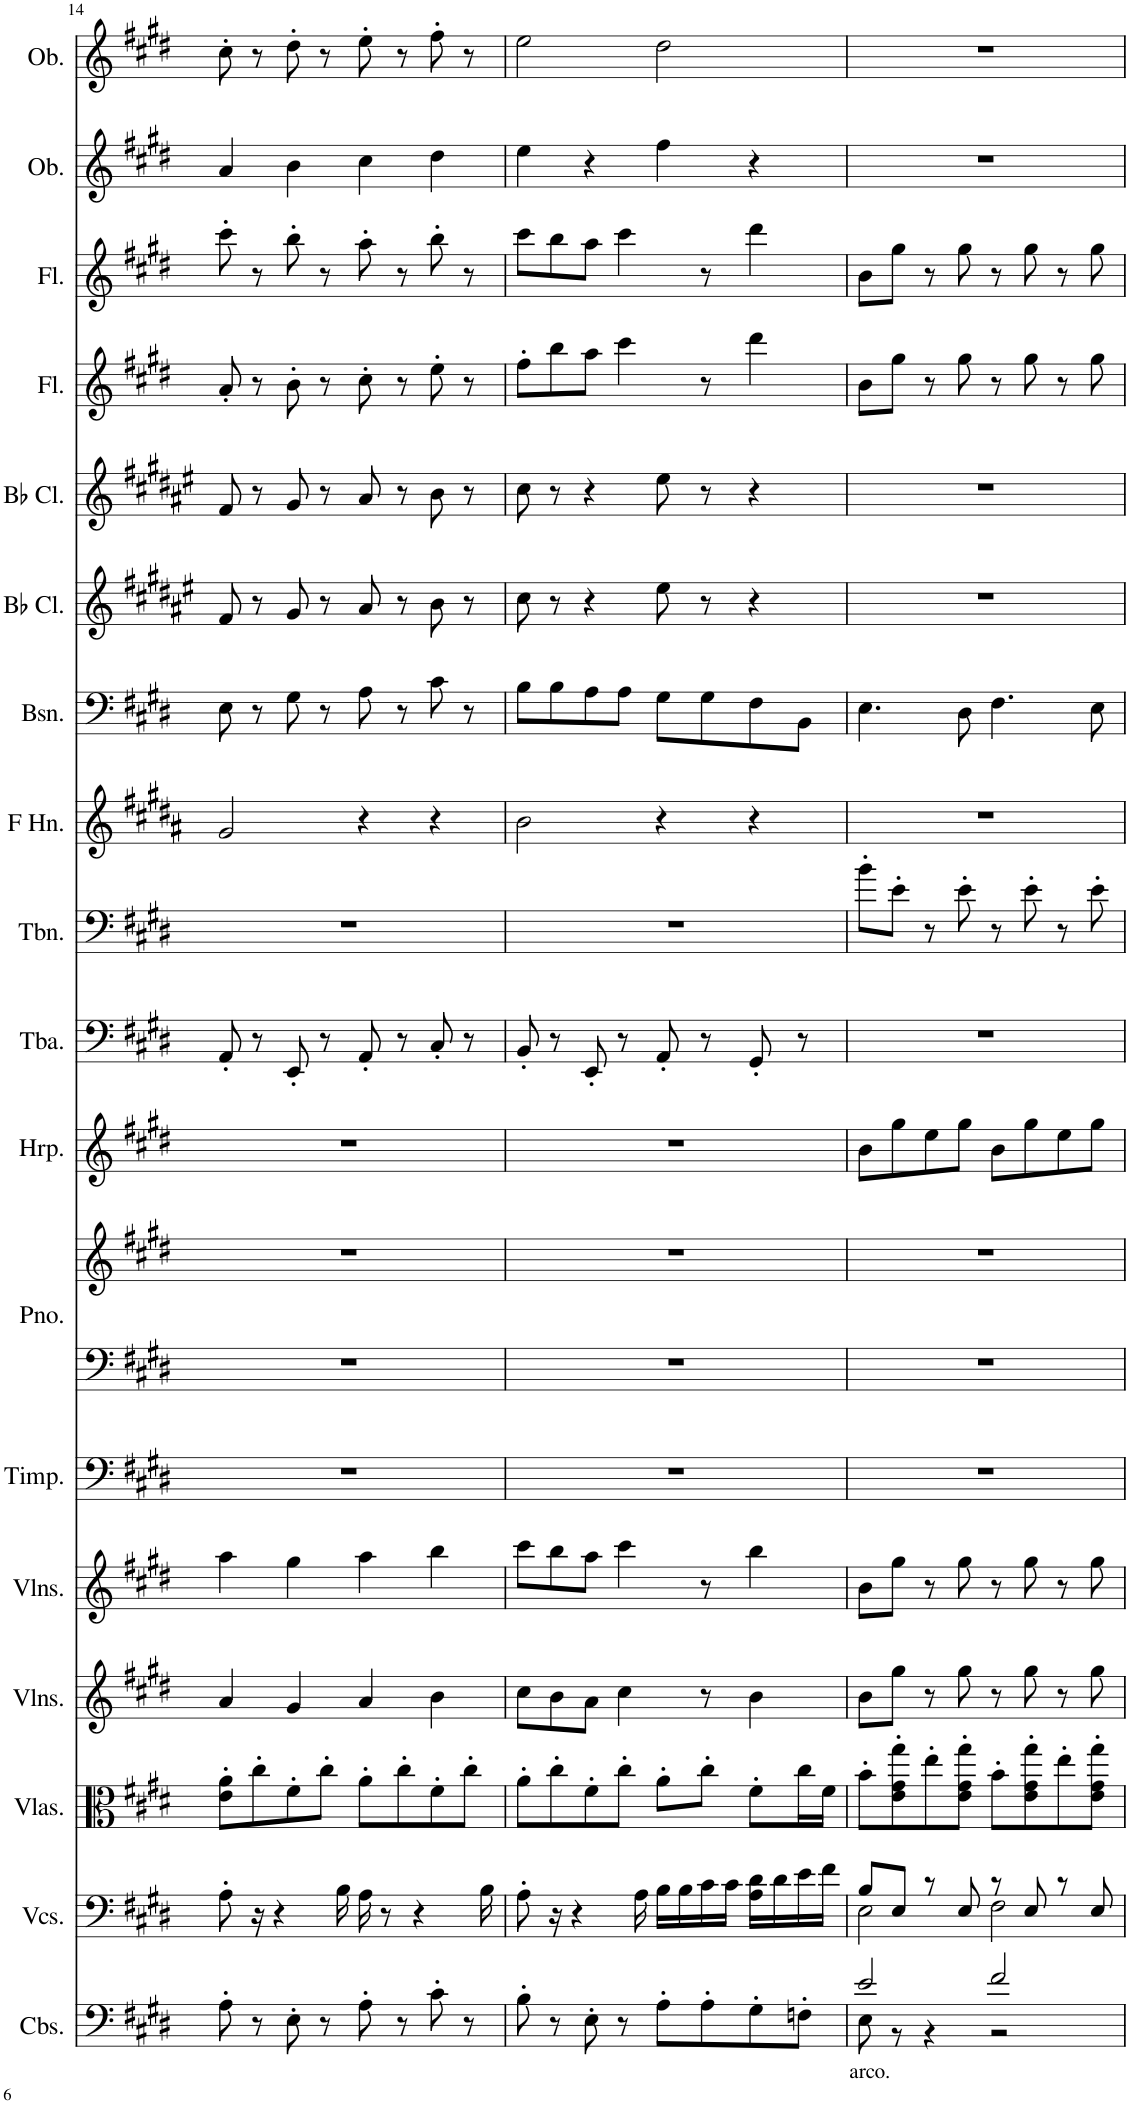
**kern	**kern	**kern	**kern	**kern	**kern	**kern	**kern	**kern	**kern	**kern	**kern	**kern	**kern	**kern	**kern	**kern	**kern	**kern
*part18	*part17	*part16	*part15	*part14	*part13	*part12	*part12	*part11	*part10	*part9	*part8	*part7	*part6	*part5	*part4	*part3	*part2	*part1
*staff19	*staff18	*staff17	*staff16	*staff15	*staff14	*staff13	*staff12	*staff11	*staff10	*staff9	*staff8	*staff7	*staff6	*staff5	*staff4	*staff3	*staff2	*staff1
*I"Contrabasses	*I"Violoncellos	*I"Violas	*I"Violins	*I"Violins	*I"Timpani	*I"Piano	*	*I"Harp	*I"Tuba	*I"Trombone	*I"Horn in F	*I"Bassoon	*I"Bb Clarinet	*I"Bb Clarinet	*I"Flute	*I"Flute	*I"Oboe	*I"Oboe
*I'Cbs.	*I'Vcs.	*I'Vlas.	*I'Vlns.	*I'Vlns.	*I'Timp.	*I'Pno.	*	*I'Hrp.	*I'Tba.	*I'Tbn.	*	*I'Bsn.	*I'Bb Cl.	*I'Bb Cl.	*I'Fl.	*I'Fl.	*I'Ob.	*I'Ob.
!!LO:PB:g=z
*clefF4	*clefF4	*clefC3	*clefG2	*clefG2	*clefF4	*clefF4	*clefG2	*clefG2	*clefF4	*clefF4	*clefG2	*clefF4	*clefG2	*clefG2	*clefG2	*clefG2	*clefG2	*clefG2
*Trd7c12	*	*	*	*	*	*	*	*	*	*	*Trd4c7	*	*Trd1c2	*Trd1c2	*	*	*	*
*k[f#c#g#d#]	*k[f#c#g#d#]	*k[f#c#g#d#]	*k[f#c#g#d#]	*k[f#c#g#d#]	*k[f#c#g#d#]	*k[f#c#g#d#]	*k[f#c#g#d#]	*k[f#c#g#d#]	*k[f#c#g#d#]	*k[f#c#g#d#]	*k[f#c#g#d#a#]	*k[f#c#g#d#]	*k[f#c#g#d#a#e#]	*k[f#c#g#d#a#e#]	*k[f#c#g#d#]	*k[f#c#g#d#]	*k[f#c#g#d#]	*k[f#c#g#d#]
*M4/4	*M4/4	*M4/4	*M4/4	*M4/4	*M4/4	*M4/4	*M4/4	*M4/4	*M4/4	*M4/4	*M4/4	*M4/4	*M4/4	*M4/4	*M4/4	*M4/4	*M4/4	*M4/4
=14	=14	=14	=14	=14	=14	=14	=14	=14	=14	=14	=14	=14	=14	=14	=14	=14	=14	=14
8A'\	8A'\	8e\' 8a\'L	4a/	4aa\	1r	1r	1r	1r	8AA'/	1r	2g#/	8E\	8f#/	8f#/	8a'/	8ccc#'\	4a/	8cc#'\
8r	16r	8cc#'\	.	.	.	.	.	.	8r	.	.	8r	8r	8r	8r	8r	.	8r
.	4r	.	.	.	.	.	.	.	.	.	.	.	.	.	.	.	.	.
8E'\	.	8f#'\	4g#/	4gg#\	.	.	.	.	8EE'/	.	.	8G#\	8g#/	8g#/	8b'\	8bb'\	4b\	8dd#'\
8r	.	8cc#'\J	.	.	.	.	.	.	8r	.	.	8r	8r	8r	8r	8r	.	8r
.	16B\	.	.	.	.	.	.	.	.	.	.	.	.	.	.	.	.	.
8A'\	16A\	8a'\L	4a/	4aa\	.	.	.	.	8AA'/	.	4r	8A\	8a#/	8a#/	8cc#'\	8aa'\	4cc#\	8ee'\
.	8r	.	.	.	.	.	.	.	.	.	.	.	.	.	.	.	.	.
8r	.	8cc#'\	.	.	.	.	.	.	8r	.	.	8r	8r	8r	8r	8r	.	8r
.	4r	.	.	.	.	.	.	.	.	.	.	.	.	.	.	.	.	.
8c#'\	.	8f#'\	4b\	4bb\	.	.	.	.	8C#'/	.	4r	8c#\	8b\	8b\	8ee'\	8bb'\	4dd#\	8ff#'\
8r	.	8cc#'\J	.	.	.	.	.	.	8r	.	.	8r	8r	8r	8r	8r	.	8r
.	16B\	.	.	.	.	.	.	.	.	.	.	.	.	.	.	.	.	.
=15	=15	=15	=15	=15	=15	=15	=15	=15	=15	=15	=15	=15	=15	=15	=15	=15	=15	=15
8B'\	8A'\	8a'\L	8cc#\L	8ccc#\L	1r	1r	1r	1r	8BB'/	1r	2b\	8B\L	8cc#\	8cc#\	8ff#'\L	8ccc#\L	4ee\	2ee\
8r	16r	8cc#'\	8b\	8bb\	.	.	.	.	8r	.	.	8B\	8r	8r	8bb\	8bb\	.	.
.	4r	.	.	.	.	.	.	.	.	.	.	.	.	.	.	.	.	.
8E'\	.	8f#'\	8a\J	8aa\J	.	.	.	.	8EE'/	.	.	8A\	4r	4r	8aa\J	8aa\J	4r	.
8r	.	8cc#'\J	4cc#\	4ccc#\	.	.	.	.	8r	.	.	8A\J	.	.	4ccc#\	4ccc#\	.	.
.	16A\	.	.	.	.	.	.	.	.	.	.	.	.	.	.	.	.	.
8A'\L	16B\LL	8a'\L	.	.	.	.	.	.	8AA'/	.	4r	8G#\L	8ee#\	8ee#\	.	.	4ff#\	2dd#\
.	16B\	.	.	.	.	.	.	.	.	.	.	.	.	.	.	.	.	.
8A'\	16c#\	8cc#'\J	8r	8r	.	.	.	.	8r	.	.	8G#\	8r	8r	8r	8r	.	.
.	16c#\JJ	.	.	.	.	.	.	.	.	.	.	.	.	.	.	.	.	.
8G#'\	16A\ 16d#\LL	8f#'\L	4b\	4bb\	.	.	.	.	8GG#'/	.	4r	8F#\	4r	4r	4ddd#\	4ddd#\	4r	.
.	16d#\	.	.	.	.	.	.	.	.	.	.	.	.	.	.	.	.	.
8Fn'\J	16e\	16cc#\L	.	.	.	.	.	.	8r	.	.	8BB\J	.	.	.	.	.	.
.	16f#\JJ	16f#\JJ	.	.	.	.	.	.	.	.	.	.	.	.	.	.	.	.
=16	=16	=16	=16	=16	=16	=16	=16	=16	=16	=16	=16	=16	=16	=16	=16	=16	=16	=16
*^	*^	*	*	*	*	*	*	*	*	*	*	*	*	*	*	*	*	*
!LO:TX:b:t=arco.	!	!	!	!	!	!	!	!	!	!	!	!	!	!	!	!	!	!	!	!
2e/	8E\	8B/L	2E\	8b'\L	8b\L	8b\L	1r	1r	1r	8b\L	1r	8b'\L	1r	4.E\	1r	1r	8b\L	8b\L	1r	1r
.	8r	8E/J	.	8e\' 8g#\' 8gg#\'	8gg#\J	8gg#\J	.	.	.	8gg#\	.	8e'\J	.	.	.	.	8gg#\J	8gg#\J	.	.
.	4r	8r	.	8ee'\	8r	8r	.	.	.	8ee\	.	8r	.	.	.	.	8r	8r	.	.
.	.	8E/	.	8e\' 8g#\' 8gg#\'J	8gg#\	8gg#\	.	.	.	8gg#\J	.	8e'\	.	8D#\	.	.	8gg#\	8gg#\	.	.
2f#/	2r	8r	2F#\	8b'\L	8r	8r	.	.	.	8b\L	.	8r	.	4.F#\	.	.	8r	8r	.	.
.	.	8E/	.	8e\' 8g#\' 8gg#\'	8gg#\	8gg#\	.	.	.	8gg#\	.	8e'\	.	.	.	.	8gg#\	8gg#\	.	.
.	.	8r	.	8ee'\	8r	8r	.	.	.	8ee\	.	8r	.	.	.	.	8r	8r	.	.
.	.	8E/	.	8e\' 8g#\' 8gg#\'J	8gg#\	8gg#\	.	.	.	8gg#\J	.	8e'\	.	8E\	.	.	8gg#\	8gg#\	.	.
*v	*v	*	*	*	*	*	*	*	*	*	*	*	*	*	*	*	*	*	*	*
*	*v	*v	*	*	*	*	*	*	*	*	*	*	*	*	*	*	*	*	*
=	=	=	=	=	=	=	=	=	=	=	=	=	=	=	=	=	=	=
*-	*-	*-	*-	*-	*-	*-	*-	*-	*-	*-	*-	*-	*-	*-	*-	*-	*-	*-
